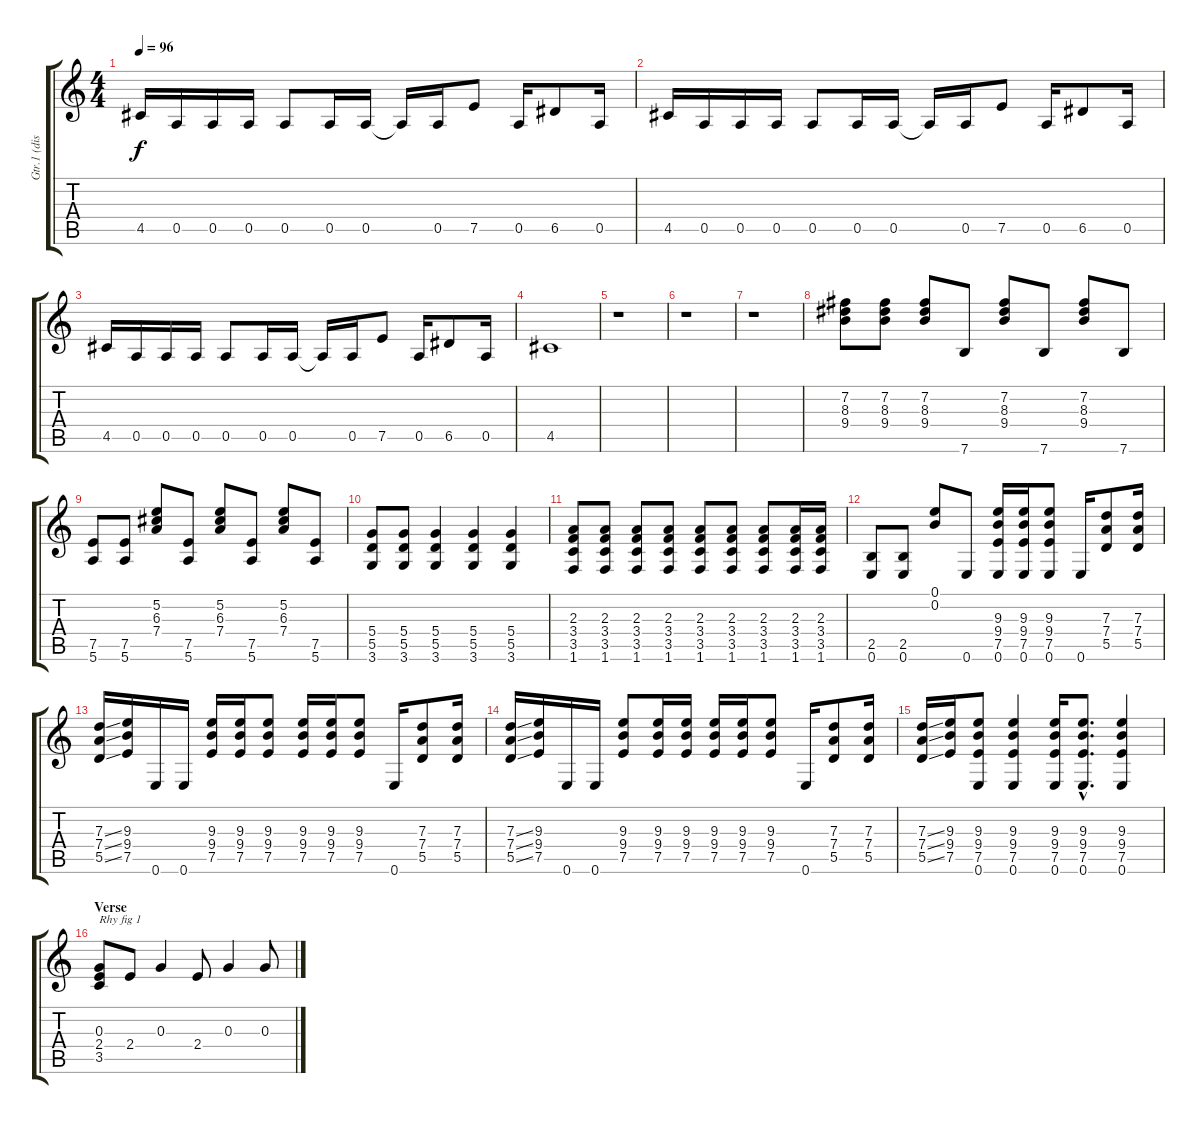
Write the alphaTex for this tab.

\track ("Gtr.1 (dist.)" "Gtr.1 (dis") {instrument distortionguitar}
\staff {score tabs}
\tuning (E4 B3 G3 D3 A2 E2) {hide}
\ts (4 4)
\tempo 96
\clef g2
\ks c
4.5.16{dy f} 0.5.16 0.5.16 0.5.16 0.5.8 0.5.16 0.5.16 0.5{t}.16 0.5.16 7.5.8 0.5.16 6.5.8 0.5.16 |
4.5.16 0.5.16 0.5.16 0.5.16 0.5.8 0.5.16 0.5.16 0.5{t}.16 0.5.16 7.5.8 0.5.16 6.5.8 0.5.16 |
4.5.16 0.5.16 0.5.16 0.5.16 0.5.8 0.5.16 0.5.16 0.5{t}.16 0.5.16 7.5.8 0.5.16 6.5.8 0.5.16 |
4.5.1{volume 4} |
r.1 |
r.1 |
r.1 |
(7.2 8.3 9.4).8{volume 12} (7.2 8.3 9.4).8 (7.2 8.3 9.4).8 7.6.8 (7.2 8.3 9.4).8 7.6.8 (7.2 8.3 9.4).8 7.6.8 |
(7.5 5.6).8 (7.5 5.6).8 (5.2 6.3 7.4).8 (7.5 5.6).8 (5.2 6.3 7.4).8 (7.5 5.6).8 (5.2 6.3 7.4).8 (7.5 5.6).8 |
(5.4 5.5 3.6).8 (5.4 5.5 3.6).8 (5.4 5.5 3.6).4 (5.4 5.5 3.6).4 (5.4 5.5 3.6).4 |
(2.3 3.4 3.5 1.6).8 (2.3 3.4 3.5 1.6).8 (2.3 3.4 3.5 1.6).8 (2.3 3.4 3.5 1.6).8 (2.3 3.4 3.5 1.6).8 (2.3 3.4 3.5 1.6).8 (2.3 3.4 3.5 1.6).8 (2.3 3.4 3.5 1.6).16 (2.3 3.4 3.5 1.6).16 |
(2.5 0.6).8 (2.5 0.6).8 (0.1 0.2).8 0.6.8 (9.3 9.4 7.5 0.6).16 (9.3 9.4 7.5 0.6).16 (9.3 9.4 7.5 0.6).8 0.6.16 (7.3 7.4 5.5).8 (7.3 7.4 5.5).16 |
(7.3{ss} 7.4{ss} 5.5{ss}).16 (9.3 9.4 7.5).16 0.6.16 0.6.16 (9.3 9.4 7.5).16 (9.3 9.4 7.5).16 (9.3 9.4 7.5).8 (9.3 9.4 7.5).16 (9.3 9.4 7.5).16 (9.3 9.4 7.5).8 0.6.16 (7.3 7.4 5.5).8 (7.3 7.4 5.5).16 |
(7.3{ss} 7.4{ss} 5.5{ss}).16 (9.3 9.4 7.5).16 0.6.16 0.6.16 (9.3 9.4 7.5).8 (9.3 9.4 7.5).16 (9.3 9.4 7.5).16 (9.3 9.4 7.5).16 (9.3 9.4 7.5).16 (9.3 9.4 7.5).8 0.6.16 (7.3 7.4 5.5).8 (7.3 7.4 5.5).16 |
(7.3{ss} 7.4{ss} 5.5{ss}).16 (9.3 9.4 7.5).16 (9.3 9.4 7.5 0.6).8 (9.3 9.4 7.5 0.6).4 (9.3 9.4 7.5 0.6).16 (9.3{hac} 9.4{hac} 7.5{hac} 0.6{hac}).8{d} (9.3 9.4 7.5 0.6).4 |
\section ("" "Verse")
(0.3 2.4 3.5).8{txt "Rhy fig 1"} 2.4.8 0.3.4 2.4.8 0.3.4 0.3.8
